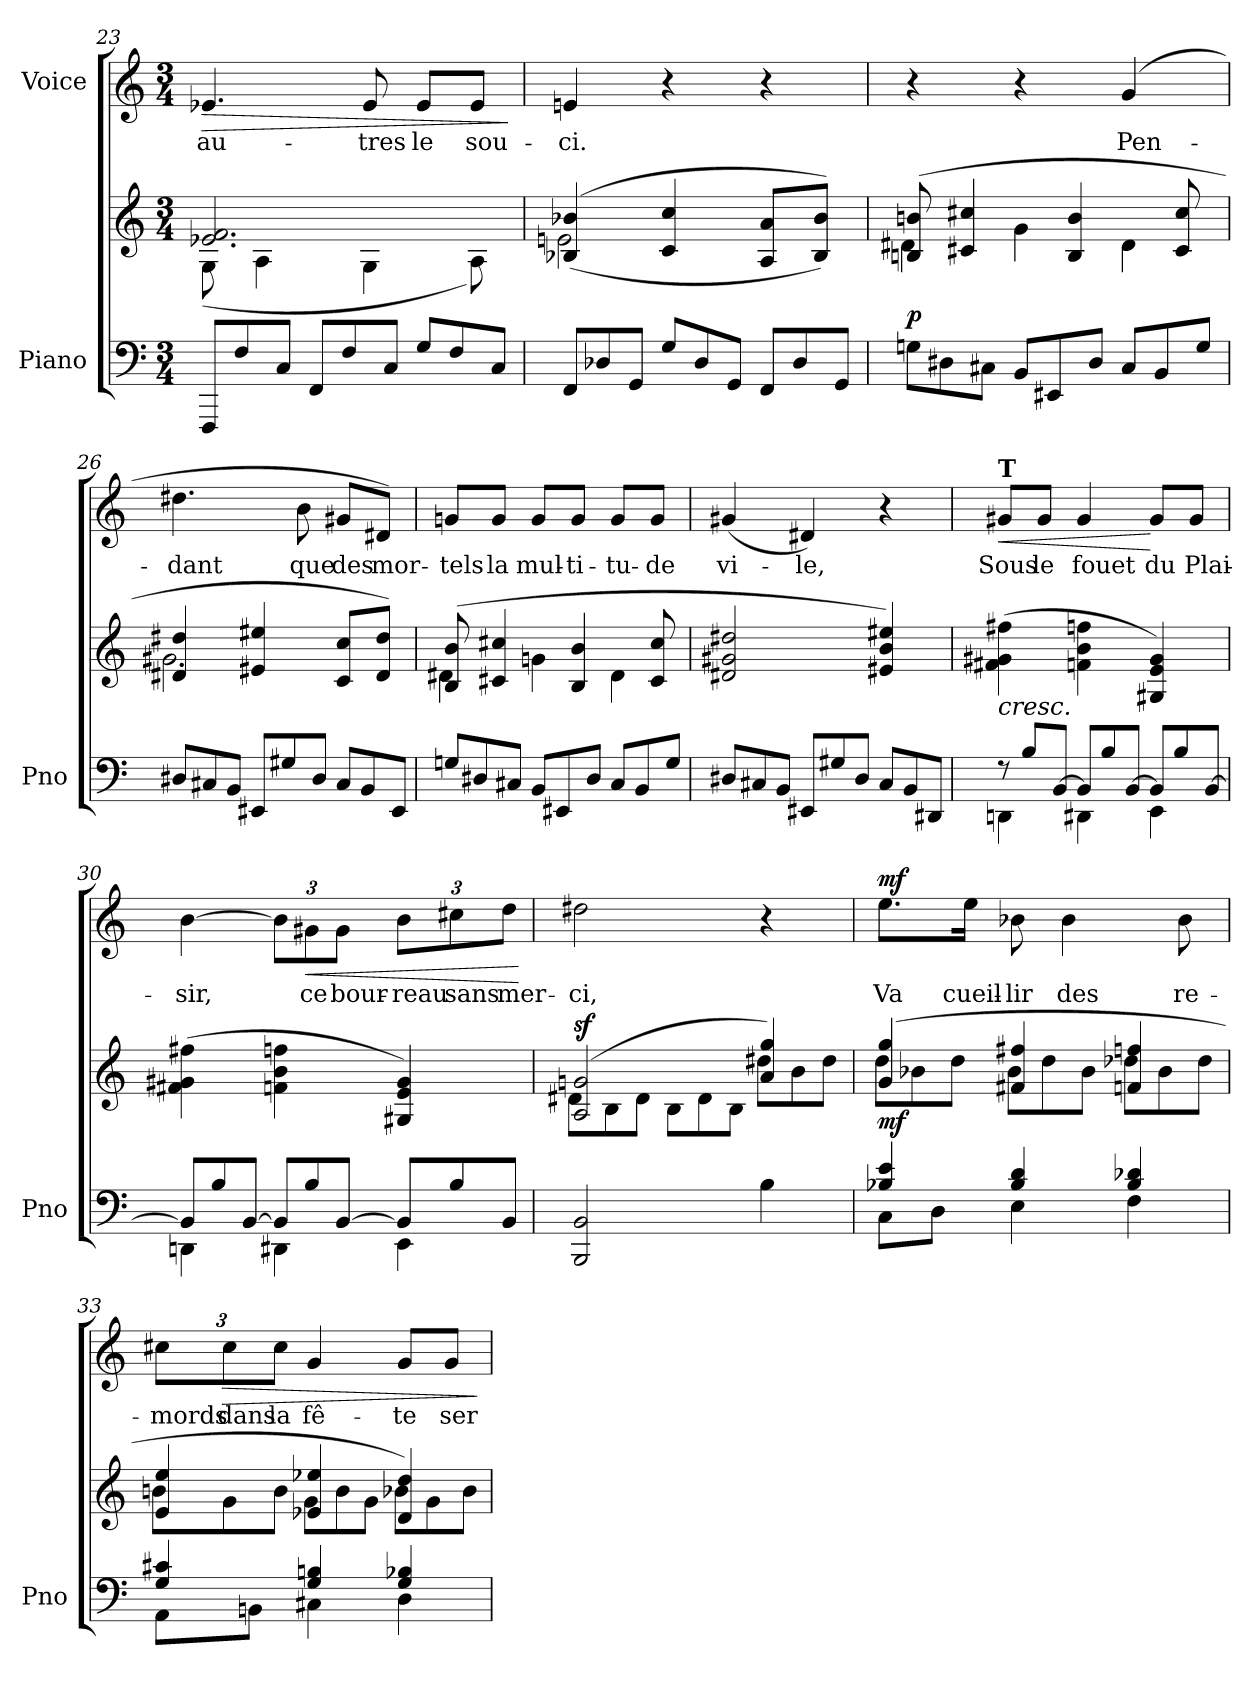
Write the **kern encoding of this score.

**kern	**kern	**dynam	**kern	**text	**dynam
*part2	*part2	*part2	*part1	*part1	*part1
*staff3	*staff2	*staff2/3	*staff1	*staff1	*staff1
*I"Piano	*	*	*I"Voice	*	*
*I'Pno	*	*	*	*	*
!!LO:LB:g=z
*clefF4	*clefG2	*	*clefG2	*	*
*k[]	*k[]	*	*k[]	*	*
*M3/4	*M3/4	*	*M3/4	*	*
*Xtuplet	*	*	*	*	*
=23	=23	=23	=23	=23	=23
*	*^	*	*	*	*
!	!	!	!	!	!LO:LY:b	!LO:HP:b
12FFF/L	2.e-X/ 2.f/	(<8G\	.	4.e-X/	au-	>
12F/	.	.	.	.	.	.
.	.	4A\	.	.	.	.
12C/J	.	.	.	.	.	.
12FF/L	.	.	.	.	.	.
12F/	.	.	.	.	.	.
!	!	!	!	!	!LO:LY:b	!
.	.	4G\	.	8e-/	-tres	.
12C/J	.	.	.	.	.	.
!	!	!	!	!	!LO:LY:b	!
12G/L	.	.	.	8e-/L	le	.
12F/	.	.	.	.	.	.
!	!	!	!	!	!LO:LY:b	!
.	.	8A\)	.	8e-/J	sou-	.
12C/J	.	.	.	.	.	.
*	*v	*v	*	*	*	*
.	.	.	.	.	]
=24	=24	=24	=24	=24	=24
*	*^	*	*	*	*
!	!	!	!	!	!LO:LY:b	!
12FF/L	(>(>4B-X/ 4b-X/	2en\	.	4en/	-ci.	.
12D-X/	.	.	.	.	.	.
12GG/J	.	.	.	.	.	.
12G/L	4c/ 4cc/	.	.	4r	.	.
12D-/	.	.	.	.	.	.
12GG/J	.	.	.	.	.	.
12FF/L	8A/ 8a/L	4ryy	.	4r	.	.
12D-/	.	.	.	.	.	.
.	8B-/ 8b-/J))	.	.	.	.	.
12GG/J	.	.	.	.	.	.
=25	=25	=25	=25	=25	=25	=25
!	!	!	!LO:DY:a=2	!	!	!
12Gn\L	(>8Bn/ 8bn/	4d#X\	p	4r	.	.
12D#X\	.	.	.	.	.	.
.	4c#X/ 4cc#X/	.	.	.	.	.
12C#X\J	.	.	.	.	.	.
12BB/L	.	4g\	.	4r	.	.
12EE#X/	.	.	.	.	.	.
.	4B/ 4b/	.	.	.	.	.
12D#/J	.	.	.	.	.	.
!	!	!	!	!	!LO:LY:b	!
12C#/L	.	4d#\	.	(>4g/	Pen-	.
12BB/	.	.	.	.	.	.
.	8c#/ 8cc#/	.	.	.	.	.
12G/J	.	.	.	.	.	.
=26	=26	=26	=26	=26	=26	=26
!	!	!	!	!	!LO:LY:b	!
12D#X/L	4d#X/ 4dd#X/	2.g#X\	.	4.dd#X\	-dant	.
12C#X/	.	.	.	.	.	.
12BB/J	.	.	.	.	.	.
12EE#X/L	4e#X/ 4ee#X/	.	.	.	.	.
12G#X/	.	.	.	.	.	.
!	!	!	!	!	!LO:LY:b	!
.	.	.	.	8b\	que	.
12D#/J	.	.	.	.	.	.
!	!	!	!	!	!LO:LY:b	!
12C#/L	8c/ 8cc/L	.	.	8g#X/L	des	.
12BB/	.	.	.	.	.	.
!	!	!	!	!	!LO:LY:b	!
.	8d#/ 8dd#/J)	.	.	8d#X/J)	mor-	.
12EE#/J	.	.	.	.	.	.
!!LO:PB:g=z
=27	=27	=27	=27	=27	=27	=27
!	!	!	!	!	!LO:LY:b	!
12Gn/L	(>8B/ 8b/	4d#X\	.	8gn/L	-tels	.
12D#X/	.	.	.	.	.	.
!	!	!	!	!	!LO:LY:b	!
.	4c#X/ 4cc#X/	.	.	8g/J	la	.
12C#X/J	.	.	.	.	.	.
!	!	!	!	!	!LO:LY:b	!
12BB/L	.	4gn\	.	8g/L	mul-	.
12EE#X/	.	.	.	.	.	.
!	!	!	!	!	!LO:LY:b	!
.	4B/ 4b/	.	.	8g/J	-ti-	.
12D#/J	.	.	.	.	.	.
!	!	!	!	!	!LO:LY:b	!
12C#/L	.	4d#\	.	8g/L	-tu-	.
12BB/	.	.	.	.	.	.
!	!	!	!	!	!LO:LY:b	!
.	8c#/ 8cc#/	.	.	8g/J	-de	.
12G/J	.	.	.	.	.	.
*	*v	*v	*	*	*	*
=28	=28	=28	=28	=28	=28
!	!	!	!	!LO:LY:b	!
12D#X/L	2d#X/ 2g#X/ 2dd#X/	.	(<4g#X/	vi-	.
12C#X/	.	.	.	.	.
12BB/J	.	.	.	.	.
!	!	!	!	!LO:LY:b	!
12EE#X/L	.	.	4d#X/)	-le,	.
12G#X/	.	.	.	.	.
12D#/J	.	.	.	.	.
12C#/L	4e#X/ 4b/ 4ee#X/)	.	4r	.	.
12BB/	.	.	.	.	.
12DD#X/J	.	.	.	.	.
=29	=29	=29	=29	=29	=29
*^	*	*	*	*	*
!	!	!	!	!LO:TX:a:B:t=T	!	!
!	!	!	!LO:HP:b	!	!LO:LY:b	!LO:HP:b
12r	4DDn\	(>4f#X\ 4g#X\ 4ff#X\	<	8g#X/L	Sous	<
12B/L	.	.	.	.	.	.
!	!	!	!	!	!LO:LY:b	!
.	.	.	.	8g#/J	le	.
[12BB/J	.	.	.	.	.	.
!	!	!	!	!	!LO:LY:b	!
12BB/L]	4DD#X\	4fn\ 4b\ 4ffn\	.	4g#/	fouet	.
12B/	.	.	.	.	.	.
[12BB/J	.	.	.	.	.	.
!	!	!	!	!	!LO:LY:b	!
12BB/L]	4EE\	4G#X/ 4e/ 4g#/)	.	8g#/L	du	[
12B/	.	.	.	.	.	.
!	!	!	!	!	!LO:LY:b	!
.	.	.	.	8g#/J	Plai-	.
[12BB/J	.	.	.	.	.	.
!!LO:LB:g=z
=30	=30	=30	=30	=30	=30	=30
!	!	!	!	!	!LO:LY:b	!
12BB/L]	4DDn\	(>4f#X\ 4g#X\ 4ff#X\	.	[4b\	-sir,	.
12B/	.	.	.	.	.	.
[12BB/J	.	.	.	.	.	.
*	*	*	*	*Xbrackettup	*	*
12BB/L]	4DD#X\	4fn\ 4b\ 4ffn\	.	12b\L]	.	.
!	!	!	!	!	!LO:LY:b	!LO:HP:b
12B/	.	.	.	12g#X\	ce	<
!	!	!	!	!	!LO:LY:b	!
[12BB/J	.	.	.	12g#\J	bour-	.
!	!	!	!	!	!LO:LY:b	!
12BB/L]	4EE\	4G#X/ 4e/ 4g#/)	.	12b\L	-reau	.
!	!	!	!	!	!LO:LY:b	!
12B/	.	.	.	12cc#X\	sans	.
!	!	!	!	!	!LO:LY:b	!
12BB/J	.	.	.	12dd\J	mer-	.
*v	*v	*	*	*	*	*
.	.	.	.	.	[
=31	=31	=31	=31	=31	=31
*	*^	*	*	*	*
*	*	*Xtuplet	*	*	*	*
!	!	!	!LO:DY:a	!	!LO:LY:b	!
2BBB/ 2BB/	(>2A/ 2gn/	12d#X\L	sf	2dd#X\	-ci,	.
.	.	12B\	.	.	.	.
.	.	12d#\J	.	.	.	.
.	.	12B\L	.	.	.	.
.	.	12d#\	.	.	.	.
.	.	12B\J	.	.	.	.
4B\	4a/ 4gg/)	12dd#X\L	.	4r	.	.
.	.	12b\	.	.	.	.
.	.	12dd#\J	.	.	.	.
=32	=32	=32	=32	=32	=32	=32
*^	*	*	*	*	*	*
!	!	!	!	!LO:DY:a=2	!	!LO:LY:b	!LO:DY:a
4B-X/ 4e/	8C\L	(>4g/ 4gg/	12dd\L	mf	8.ee\L	Va	mf
.	.	.	12b-X\	.	.	.	.
.	8D\J	.	.	.	.	.	.
.	.	.	12dd\J	.	.	.	.
!	!	!	!	!	!	!LO:LY:b	!
.	.	.	.	.	16ee\Jk	cueil-	.
!	!	!	!	!	!	!LO:LY:b	!
4B-/ 4d/	4E\	4f#X/ 4ff#X/	12b-\L	.	8b-X\	-lir	.
.	.	.	12dd\	.	.	.	.
!	!	!	!	!	!	!LO:LY:b	!
.	.	.	.	.	4b-\	des	.
.	.	.	12b-\J	.	.	.	.
4B-/ 4d-X/	4F\	4fn/ 4ffn/	12dd-X\L	.	.	.	.
.	.	.	12b-\	.	.	.	.
!	!	!	!	!	!	!LO:LY:b	!
.	.	.	.	.	8b-\	re-	.
.	.	.	12dd-\J	.	.	.	.
!!LO:LB:g=z
=33	=33	=33	=33	=33	=33	=33	=33
!	!	!	!	!	!	!LO:LY:b	!
4G/ 4c#X/	8AA\L	4e/ 4ee/	12bn\L	.	12cc#X\L	-mords	.
!	!	!	!	!	!	!LO:LY:b	!LO:HP:b
.	.	.	12g\	.	12cc#\	dans	>
.	8BBn\J	.	.	.	.	.	.
!	!	!	!	!	!	!LO:LY:b	!
.	.	.	12b\J	.	12cc#\J	la	.
!	!	!	!	!	!	!LO:LY:b	!
4G/ 4Bn/	4C#X\	4e-X/ 4ee-X/	12g\L	.	4g/	fê-	.
.	.	.	12b\	.	.	.	.
.	.	.	12g\J	.	.	.	.
!	!	!	!	!	!	!LO:LY:b	!
4G/ 4B-X/	4D\	4d/ 4dd/)	12b-X\L	.	8g/L	-te	.
.	.	.	12g\	.	.	.	.
!	!	!	!	!	!	!LO:LY:b	!
.	.	.	.	.	8g/J	ser-	.
.	.	.	12b-\J	.	.	.	.
*v	*v	*	*	*	*	*	*
*	*v	*v	*	*	*	*
.	.	[	.	.	]
=	=	=	=	=	=
*-	*-	*-	*-	*-	*-
